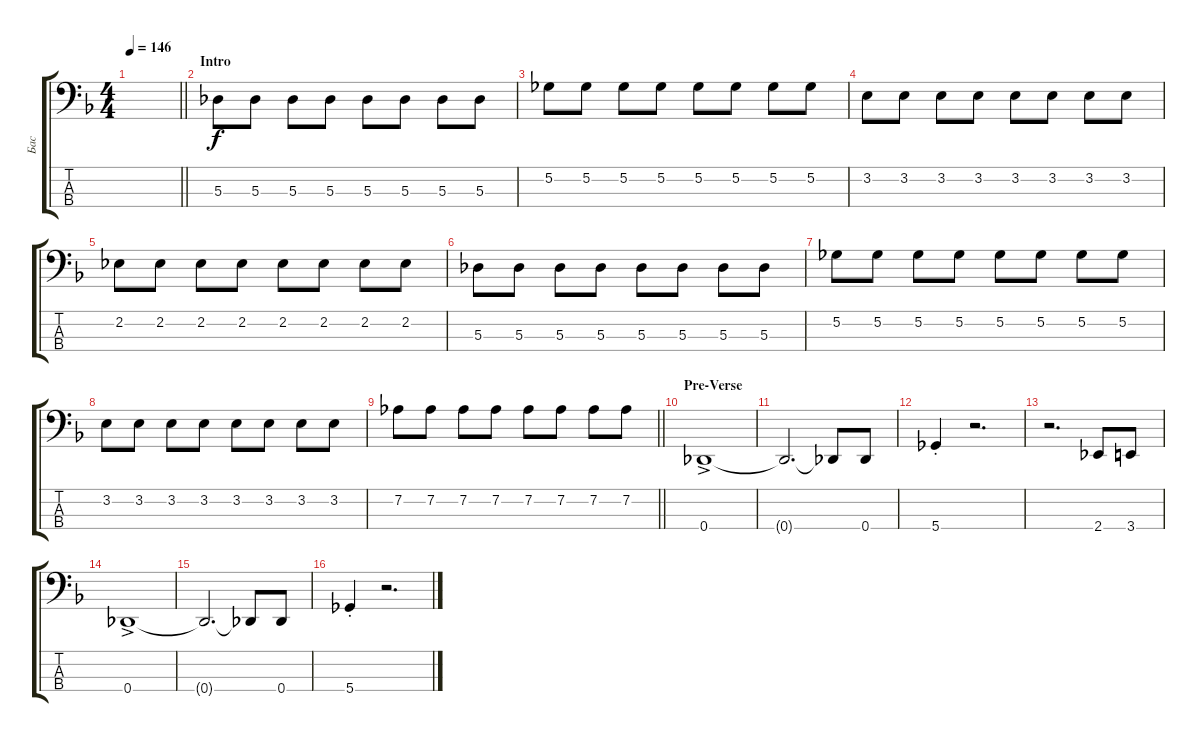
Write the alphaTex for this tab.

\track ("Бас" "Бас") {instrument electricbassfinger}
\staff {score tabs}
\tuning (Gb2 Db2 Ab1 Db1) {hide}
\ts (4 4)
\tempo 146
\clef f4
\barLineRight lightlight
\ks dminor
|
\section ("" "Intro")
5.3.8 5.3.8 5.3.8 5.3.8 5.3.8 5.3.8 5.3.8 5.3.8 |
5.2.8 5.2.8 5.2.8 5.2.8 5.2.8 5.2.8 5.2.8 5.2.8 |
3.2.8 3.2.8 3.2.8 3.2.8 3.2.8 3.2.8 3.2.8 3.2.8 |
2.2.8 2.2.8 2.2.8 2.2.8 2.2.8 2.2.8 2.2.8 2.2.8 |
5.3.8 5.3.8 5.3.8 5.3.8 5.3.8 5.3.8 5.3.8 5.3.8 |
5.2.8 5.2.8 5.2.8 5.2.8 5.2.8 5.2.8 5.2.8 5.2.8 |
3.2.8 3.2.8 3.2.8 3.2.8 3.2.8 3.2.8 3.2.8 3.2.8 |
\barLineRight lightlight
7.2.8 7.2.8 7.2.8 7.2.8 7.2.8 7.2.8 7.2.8 7.2.8 |
\section ("" "Pre-Verse")
0.4{ac}.1 |
0.4{t}.2{d} 0.4{t}.8 0.4.8 |
5.4{st}.4 r.2{d} |
r.2{d} 2.4.8 3.4.8 |
0.4{ac}.1 |
0.4{t}.2{d} 0.4{t}.8 0.4.8 |
5.4{st}.4 r.2{d}
